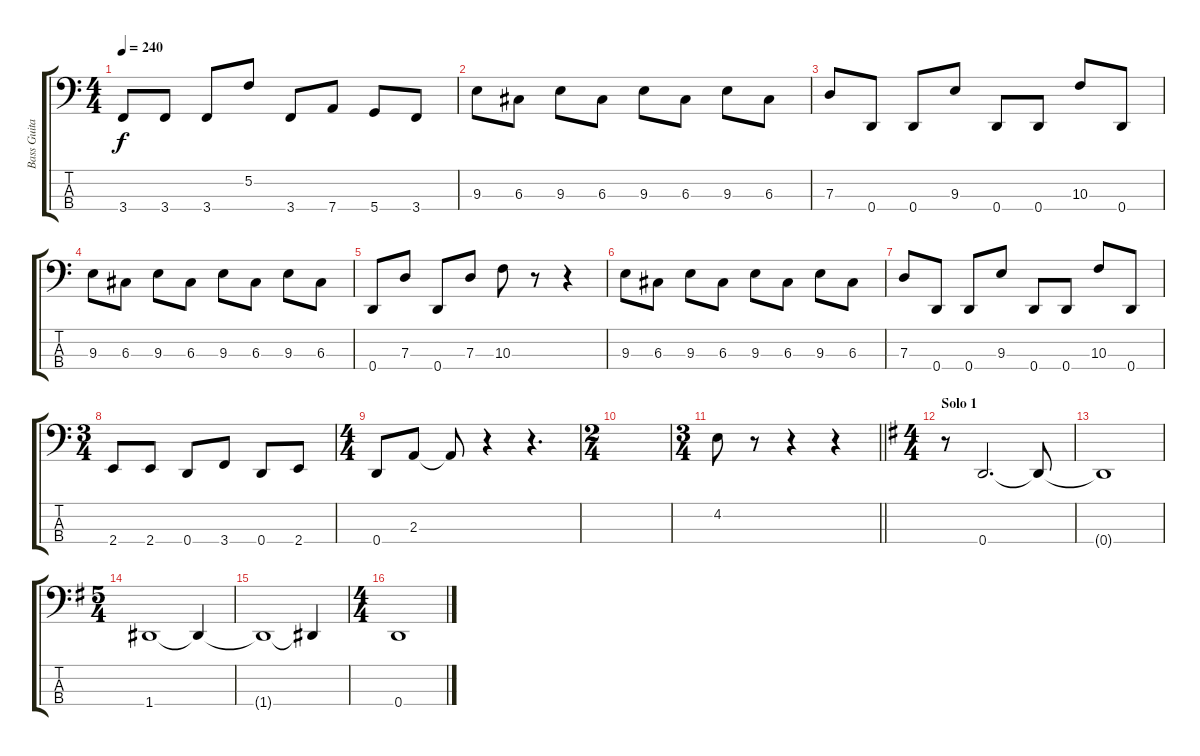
\track ("Bass Guitar" "Bass Guita") {instrument electricbasspick}
\staff {score tabs}
\tuning (F2 C2 G1 D1) {hide}
\ts (4 4)
\tempo 240
\clef f4
\ks c
3.4.8{dy f} 3.4.8 3.4.8 5.2.8 3.4.8 7.4.8 5.4.8 3.4.8 |
9.3.8 6.3.8 9.3.8 6.3.8 9.3.8 6.3.8 9.3.8 6.3.8 |
7.3.8 0.4.8 0.4.8 9.3.8 0.4.8 0.4.8 10.3.8 0.4.8 |
9.3.8 6.3.8 9.3.8 6.3.8 9.3.8 6.3.8 9.3.8 6.3.8 |
0.4.8 7.3.8 0.4.8 7.3.8 10.3.8 r.8 r.4 |
9.3.8 6.3.8 9.3.8 6.3.8 9.3.8 6.3.8 9.3.8 6.3.8 |
7.3.8 0.4.8 0.4.8 9.3.8 0.4.8 0.4.8 10.3.8 0.4.8 |
\ts (3 4)
2.4.8 2.4.8 0.4.8 3.4.8 0.4.8 2.4.8 |
\ts (4 4)
0.4.8 2.3.8 2.3{t}.8 r.4 r.4{d} |
\ts (2 4)
|
\ts (3 4)
\barLineRight lightlight
4.2.8 r.8 r.4 r.4 |
\ts (4 4)
\section ("" "Solo 1")
\ks g
r.8 0.4.2{d} 0.4{t}.8 |
0.4{t}.1 |
\ts (5 4)
1.4.1 1.4{t}.4 |
1.4{t}.1 1.4{t}.4 |
\ts (4 4)
0.4.1
